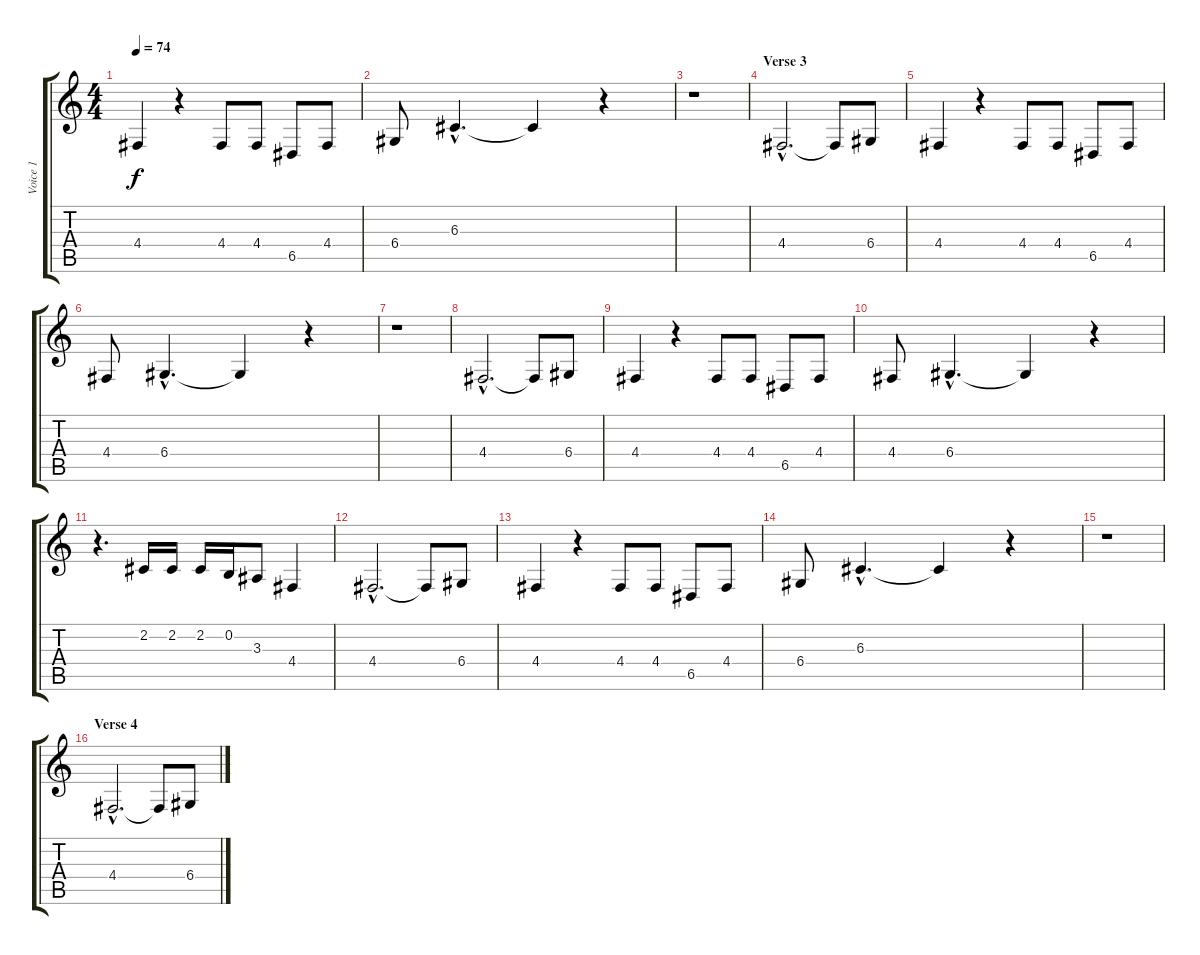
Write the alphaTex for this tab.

\track ("Voice 1" "Voice 1") {instrument clarinet}
\staff {score tabs}
\tuning (E4 B3 G3 D3 A2 E2) {hide}
\ts (4 4)
\tempo 74
\clef g2
\ks c
4.4.4{dy f} r.4 4.4.8 4.4.8 6.5.8 4.4.8 |
6.4.8 6.3{hac}.4{d} 6.3{t}.4 r.4 |
r.1 |
\section ("" "Verse 3")
4.4{hac}.2{d} 4.4{t}.8 6.4.8 |
4.4.4 r.4 4.4.8 4.4.8 6.5.8 4.4.8 |
4.4.8 6.4{hac}.4{d} 6.4{t}.4 r.4 |
r.1 |
4.4{hac}.2{d} 4.4{t}.8 6.4.8 |
4.4.4 r.4 4.4.8 4.4.8 6.5.8 4.4.8 |
4.4.8 6.4{hac}.4{d} 6.4{t}.4 r.4 |
r.4{d} 2.2.16 2.2.16 2.2.16 0.2.16 3.3.8 4.4.4 |
4.4{hac}.2{d} 4.4{t}.8 6.4.8 |
4.4.4 r.4 4.4.8 4.4.8 6.5.8 4.4.8 |
6.4.8 6.3{hac}.4{d} 6.3{t}.4 r.4 |
r.1 |
\section ("" "Verse 4")
4.4{hac}.2{d} 4.4{t}.8 6.4.8
